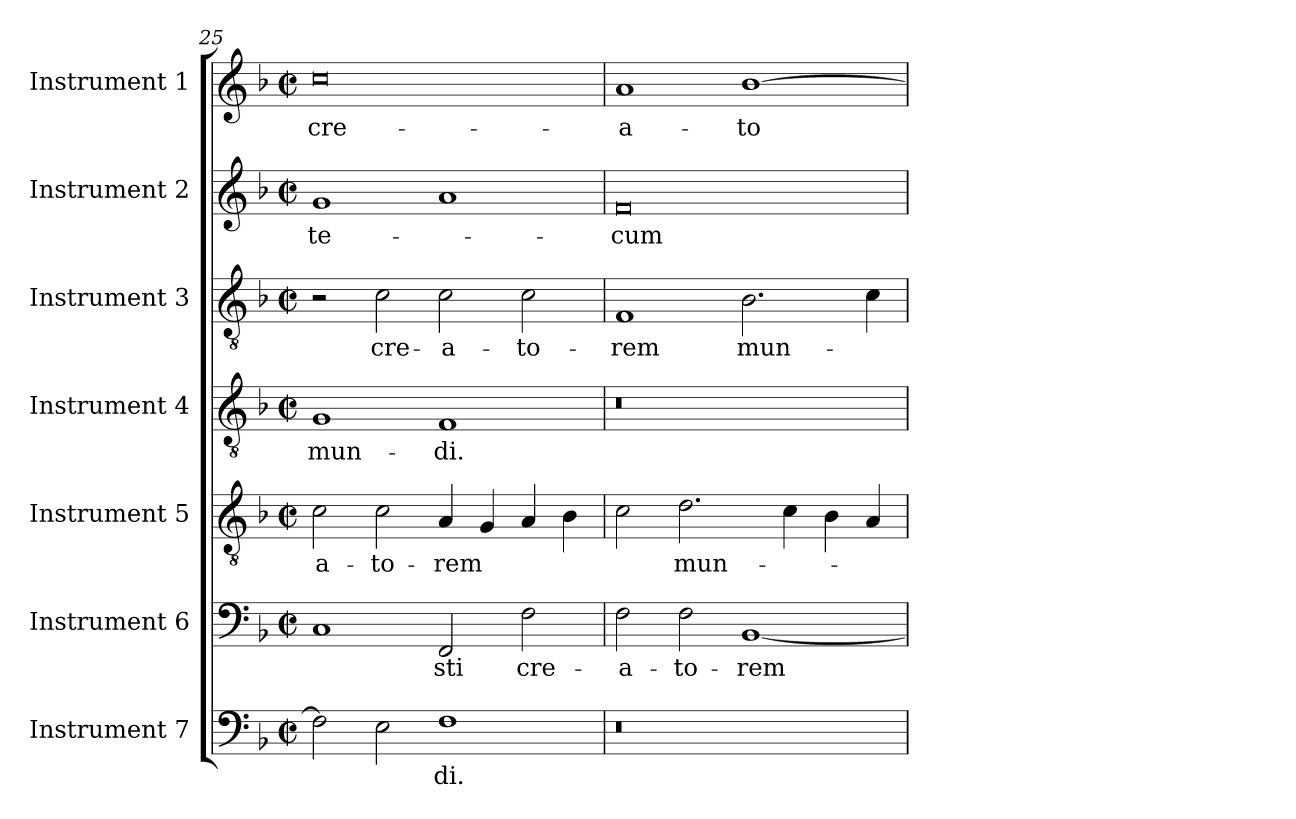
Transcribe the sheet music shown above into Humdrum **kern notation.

**kern	**text	**kern	**text	**kern	**text	**kern	**text	**kern	**text	**kern	**text	**kern	**text
*part7	*part7	*part6	*part6	*part5	*part5	*part4	*part4	*part3	*part3	*part2	*part2	*part1	*part1
*staff7	*staff7	*staff6	*staff6	*staff5	*staff5	*staff4	*staff4	*staff3	*staff3	*staff2	*staff2	*staff1	*staff1
*I"Instrument 7	*	*I"Instrument 6	*	*I"Instrument 5	*	*I"Instrument 4	*	*I"Instrument 3	*	*I"Instrument 2	*	*I"Instrument 1	*
*clefF4	*	*clefF4	*	*clefGv2	*	*clefGv2	*	*clefGv2	*	*clefG2	*	*clefG2	*
*k[b-]	*	*k[b-]	*	*k[b-]	*	*k[b-]	*	*k[b-]	*	*k[b-]	*	*k[b-]	*
*F:	*	*F:	*	*F:	*	*F:	*	*F:	*	*F:	*	*F:	*
*M2/2	*	*M2/2	*	*M2/2	*	*M2/2	*	*M2/2	*	*M2/2	*	*M2/2	*
*met(c|)	*	*met(c|)	*	*met(c|)	*	*met(c|)	*	*met(c|)	*	*met(c|)	*	*met(c|)	*
=25	=25	=25	=25	=25	=25	=25	=25	=25	=25	=25	=25	=25	=25
!	!	!	!	!	!LO:LY:b:cj	!	!LO:LY:b:cj	!	!	!	!LO:LY:b:cj	!	!LO:LY:b:cj
2F\]	.	1C	.	2c\	-a-	1G	mun-	2r	.	1g	te-	0cc	cre-
!	!	!	!	!	!LO:LY:b:cj	!	!	!	!LO:LY:b:cj	!	!	!	!
2E\	.	.	.	2c\	-to-	.	.	2c\	cre-	.	.	.	.
!	!LO:LY:b:cj	!	!LO:LY:b:cj	!	!LO:LY:b	!	!LO:LY:b:cj	!	!LO:LY:b:cj	!	!	!	!
1F	-di.	2FF/	-sti	4A/	-rem	1F	-di.	2c\	-a-	1a	.	.	.
.	.	.	.	4G/	.	.	.	.	.	.	.	.	.
!	!	!	!LO:LY:b:cj	!	!	!	!	!	!LO:LY:b:cj	!	!	!	!
.	.	2F\	cre-	4A/	.	.	.	2c\	-to-	.	.	.	.
.	.	.	.	4B-\	.	.	.	.	.	.	.	.	.
=26	=26	=26	=26	=26	=26	=26	=26	=26	=26	=26	=26	=26	=26
!	!	!	!LO:LY:b:cj	!	!	!	!	!	!LO:LY:b:cj	!	!LO:LY:b:cj	!	!LO:LY:b:cj
0r	.	2F\	-a-	2c\	.	0r	.	1F	-rem	0f	-cum	1a	-a-
!	!	!	!LO:LY:b:cj	!	!LO:LY:b:cj	!	!	!	!	!	!	!	!
.	.	2F\	-to-	2.d\	mun-	.	.	.	.	.	.	.	.
!	!	!	!LO:LY:b:cj	!	!	!	!	!	!LO:LY:b:cj	!	!	!	!LO:LY:b:cj
.	.	[<1BB-	-rem	.	.	.	.	2.B-\	mun-	.	.	[>1b-	-to-
.	.	.	.	4c\	.	.	.	.	.	.	.	.	.
.	.	.	.	4B-\	.	.	.	.	.	.	.	.	.
.	.	.	.	4A/	.	.	.	4c\	.	.	.	.	.
=	=	=	=	=	=	=	=	=	=	=	=	=	=
*-	*-	*-	*-	*-	*-	*-	*-	*-	*-	*-	*-	*-	*-
